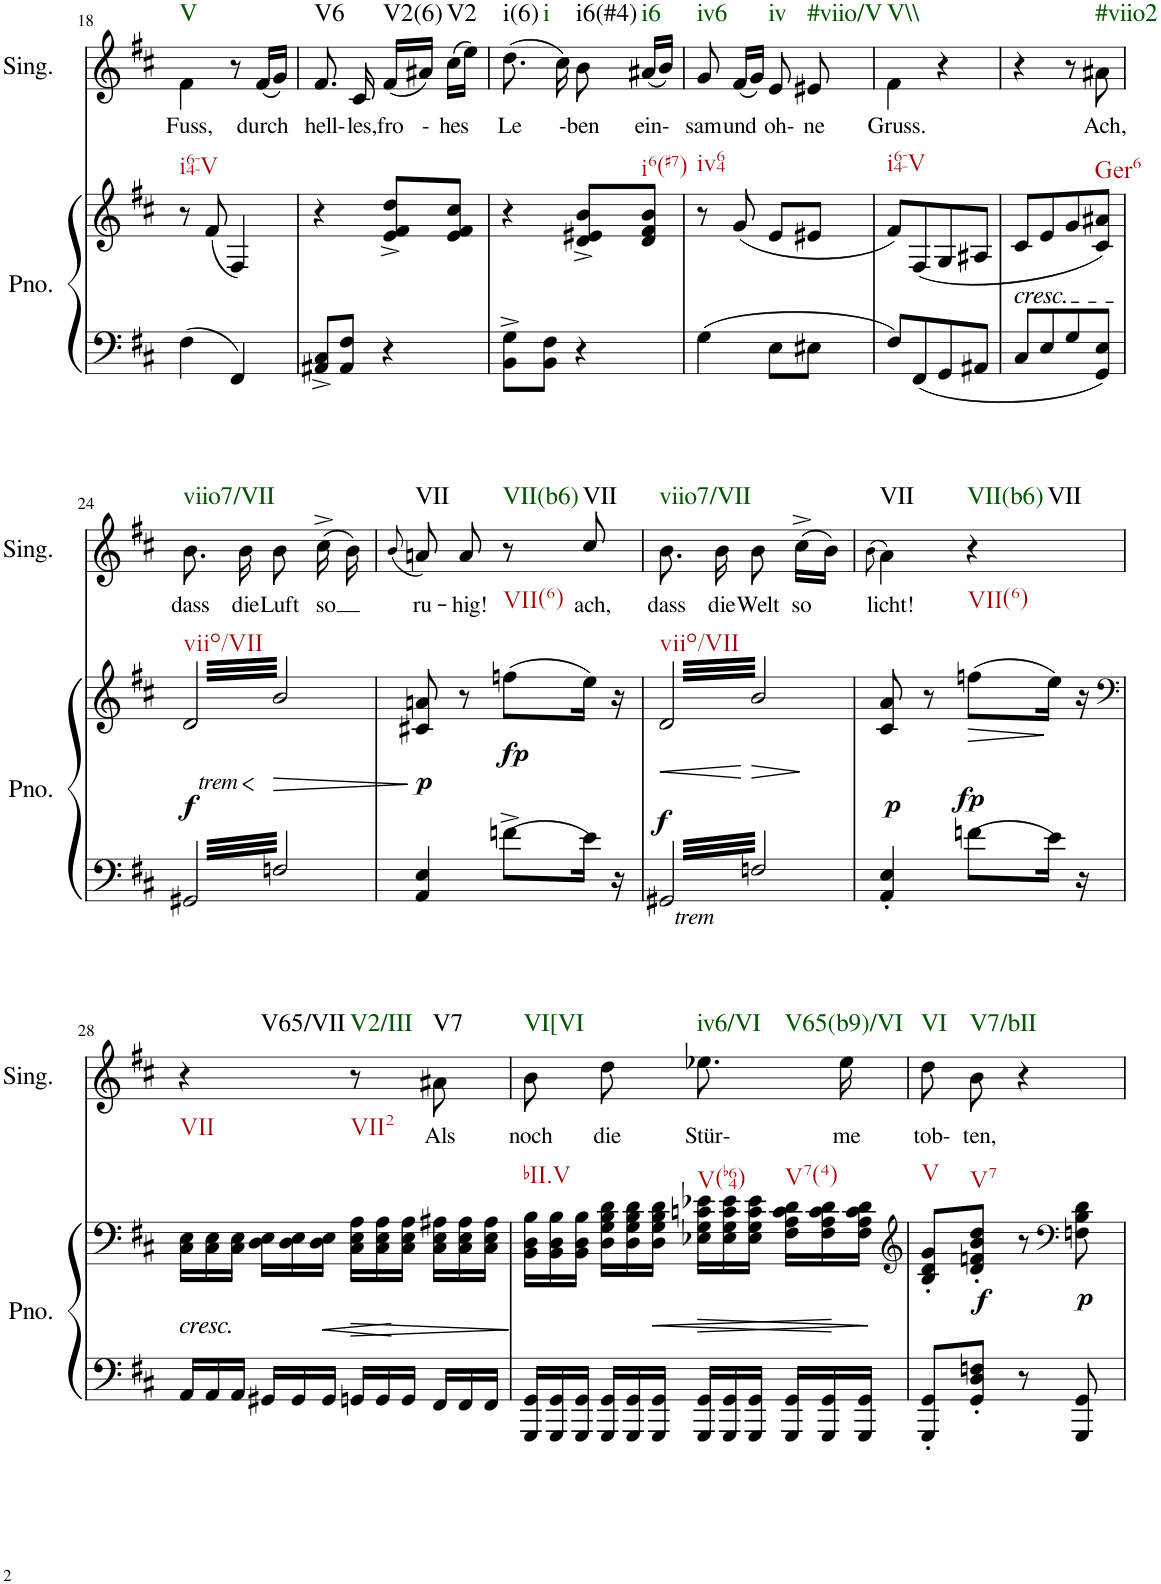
**kern	**kern	**dynam	**kern	**text	**harte
*part2	*part2	*part2	*part1	*part1	*part1
*staff3	*staff2	*staff2/3	*staff1	*staff1	*
*I"Pianoforte	*	*	*I"Singstimme	*	*
*I'Pno.	*	*	*I'Sing.	*	*
!!LO:PB:g=z
*clefF4	*clefG2	*	*clefG2	*	*
*k[f#c#]	*k[f#c#]	*	*k[f#c#]	*	*
*M2/4	*M2/4	*	*M2/4	*	*
=18	=18	=18	=18	=18	=18
!	!	!	!	!LO:LY:b	!LO:H:kt=V
4F#\	8r	.	4f#\	Fuss,	N
.	(8f#/	.	.	.	.
4FF#/	4F#/)	.	8r	.	.
!	!	!	!	!LO:LY:b	!
.	.	.	(16f#/LL	durch	.
.	.	.	16g/JJ)	.	.
=19	=19	=19	=19	=19	=19
!	!	!	!	!LO:LY:b	!LO:H:kt=V6
8AA#X/^ 8C#/^L	4r	.	8.f#/	hell-	N
8AA#/ 8F#/J	.	.	.	.	.
!	!	!	!	!LO:LY:b	!
.	.	.	16c#/	les,	.
!	!	!	!	!LO:LY:b	!LO:H:kt=V2(6)
4r	8e/^ 8f#/^ 8dd/^L	.	(16f#/LL	fro	N
!	!	!	!	!LO:LY:b	!
.	.	.	16a#X/JJ)	-	.
!	!	!	!	!LO:LY:b	!LO:H:kt=V2
.	8e/ 8f#/ 8cc#/J	.	(16cc#\LL	hes	N
.	.	.	16ee\JJ)	.	.
=20	=20	=20	=20	=20	=20
!	!	!	!	!LO:LY:b	!LO:H:n=1:kt=i(6)
!	!	!	!	!	!LO:H:n=2:kt=i
8BB\^ 8G\^L	4r	.	(8.dd\	Le	N N
8BB\ 8F#\J	.	.	.	.	.
!	!	!	!	!LO:LY:b	!
.	.	.	16cc#\)	-	.
!	!	!	!	!LO:LY:b	!LO:H:kt=i6(#4)
4r	8d/^ 8e#X/^ 8b/^L	.	8b\	ben	N
!	!	!	!	!LO:LY:b	!LO:H:kt=i6
.	8d/ 8f#/ 8b/J	.	(16a#X/LL	ein	N
!	!	!	!	!LO:LY:b	!
.	.	.	16b/JJ)	-	.
=21	=21	=21	=21	=21	=21
!	!	!	!	!LO:LY:b	!LO:H:kt=iv6
4G\	8r	.	8g/	sam	N
!	!	!	!	!LO:LY:b	!
.	(8g/	.	(16f#/LL	und	.
.	.	.	16g/JJ)	.	.
!	!	!	!	!LO:LY:b	!LO:H:kt=iv
8E\L	8e/L	.	8e/	oh-	N
!	!	!	!	!LO:LY:b	!LO:H:kt=#viio/V
8E#X\J	8e#X/J	.	8e#X/	ne	N
=22	=22	=22	=22	=22	=22
!	!	!	!	!LO:LY:b	!LO:H:kt=V\\
8F#/L	8f#/L)	.	4f#\	Gruss.	N
8FF#/	(<8F#/	.	.	.	.
8GG/	8G/	.	4r	.	.
8AA#X/J	8A#X/J	.	.	.	.
=23	=23	=23	=23	=23	=23
!	!LO:TX:b:i:t=cresc.	!	!	!	!
8C#/L	8c#/L	.	4r	.	.
8E/	8e/	.	.	.	.
8G/	8g/	.	8r	.	.
!	!	!	!	!LO:LY:b	!LO:H:n=1:kt=Ger6
!	!	!	!	!	!LO:H:n=2:kt=#viio2
8GG/ 8E/J	8c#/ 8a#X/J)	.	8a#X\	Ach,	N N
!!LO:LB:g=z
=24	=24	=24	=24	=24	=24
!	!LO:TX:b:i:t=trem	!	!	!	!
!	!	!LO:HP:b	!	!LO:LY:b	!
!	!	!LO:DY:n=1:a=2	!	!	!LO:H:kt=viio7/VII
*	*tremolo	*	*	*	*
6.GG#X/	64d/LLLL	< f	8.b\	dass	N
.	64b/	.	.	.	.
.	64d/	.	.	.	.
.	64b/	.	.	.	.
.	64d/	.	.	.	.
.	64b/	.	.	.	.
.	64d/	.	.	.	.
.	64b/	.	.	.	.
.	64d/	.	.	.	.
.	64b/	.	.	.	.
.	64d/	.	.	.	.
.	64b/	.	.	.	.
!	!	!	!	!LO:LY:b	!
.	64d/	.	16b\	die	.
.	64b/	.	.	.	.
.	64d/	.	.	.	.
.	64b/	.	.	.	.
!	!	!LO:HP:n=1:b	!	!LO:LY:b	!
6.Fn/	64d/	[ >	8b\	Luft	.
.	64b/	.	.	.	.
.	64d/	.	.	.	.
.	64b/	.	.	.	.
.	64d/	.	.	.	.
.	64b/	.	.	.	.
.	64d/	.	.	.	.
.	64b/	.	.	.	.
!	!	!	!	!LO:LY:b	!
.	64d/	.	(16cc#^\	so	.
.	64b/	.	.	.	.
.	64d/	.	.	.	.
.	64b/	.	.	.	.
.	64d/	.	16b\)	.	.
.	64b/	.	.	.	.
.	64d/	.	.	.	.
.	64b/JJJJ	.	.	.	.
*	*Xtremolo	*	*	*	*
.	.	]	.	.	.
=25	=25	=25	=25	=25	=25
.	.	.	(8qb/	.	.
!	!	!LO:DY:b	!	!LO:LY:b	!LO:H:kt=VII
4AA/ 4E/	8c#X/ 8an/	p	8an/)	ru-	N
.	.	.	.	.	.
.	.	.	.	.	.
.	.	.	.	.	.
.	.	.	.	.	.
.	.	.	.	.	.
.	.	.	.	.	.
.	.	.	.	.	.
!	!	!	!	!LO:LY:b	!
.	8r	.	8a/	-hig!	.
.	.	.	.	.	.
.	.	.	.	.	.
.	.	.	.	.	.
.	.	.	.	.	.
.	.	.	.	.	.
.	.	.	.	.	.
.	.	.	.	.	.
!	!	!LO:DY:b	!	!	!LO:H:kt=VII(b6)
8fn^\L	(8ffn\L	fp	8r	.	N
!	!	!	!	!LO:LY:b	!LO:H:kt=VII
16e\Jk	16ee\Jk)	.	8cc#/	ach,	N
16r	16r	.	.	.	.
=26	=26	=26	=26	=26	=26
!LO:TX:b:i:t=trem	!	!	!	!	!
!	!	!LO:HP:b	!	!LO:LY:b	!
!	!	!LO:DY:n=1:a=2	!	!	!LO:H:kt=viio7/VII
*	*tremolo	*	*	*	*
6.GG#X/	64d/LLLL	< f	8.b\	dass	N
.	64b/	.	.	.	.
.	64d/	.	.	.	.
.	64b/	.	.	.	.
.	64d/	.	.	.	.
.	64b/	.	.	.	.
.	64d/	.	.	.	.
.	64b/	.	.	.	.
.	64d/	.	.	.	.
.	64b/	.	.	.	.
.	64d/	.	.	.	.
.	64b/	.	.	.	.
!	!	!	!	!LO:LY:b	!
.	64d/	.	16b\	die	.
.	64b/	.	.	.	.
.	64d/	.	.	.	.
.	64b/	.	.	.	.
!	!	!LO:HP:n=1:b	!	!LO:LY:b	!
6.Fn/	64d/	[ >	8b\	Welt	.
.	64b/	.	.	.	.
.	64d/	.	.	.	.
.	64b/	.	.	.	.
.	64d/	.	.	.	.
.	64b/	.	.	.	.
.	64d/	.	.	.	.
.	64b/	.	.	.	.
!	!	!	!	!LO:LY:b	!
.	64d/	.	(16cc#^\LL	so	.
.	64b/	.	.	.	.
.	64d/	.	.	.	.
.	64b/	.	.	.	.
.	64d/	.	16b\JJ)	.	.
.	64b/	.	.	.	.
.	64d/	.	.	.	.
.	64b/JJJJ	.	.	.	.
*	*Xtremolo	*	*	*	*
.	.	]	.	.	.
=27	=27	=27	=27	=27	=27
.	.	.	(8qb\	.	.
!	!	!LO:DY:a=2	!	!LO:LY:b	!LO:H:kt=VII
4AA/' 4E/'	8c#/ 8a/	p	4a\)	licht!	N
.	.	.	.	.	.
.	.	.	.	.	.
.	.	.	.	.	.
.	.	.	.	.	.
.	.	.	.	.	.
.	.	.	.	.	.
.	.	.	.	.	.
.	8r	.	.	.	.
.	.	.	.	.	.
.	.	.	.	.	.
.	.	.	.	.	.
.	.	.	.	.	.
.	.	.	.	.	.
.	.	.	.	.	.
.	.	.	.	.	.
!	!	!LO:HP:b	!	!	!
!	!	!LO:DY:n=1:a=2	!	!	!LO:H:n=1:kt=VII(b6)
!	!	!	!	!	!LO:H:n=2:kt=VII
8fn\L	(8ffn\L	> fp	4r	.	N N
16e\Jk	16ee\Jk)	]	.	.	.
16r	16r	.	.	.	.
!!LO:LB:g=z
=28	=28	=28	=28	=28	=28
*	*clefF4	*	*	*	*
!	!LO:TX:b:i:t=cresc.	!	!	!	!LO:H:kt=V65/VII
24AA/LL	24C#\ 24E\LL	.	4r	.	N
24AA/	24C#\ 24E\	.	.	.	.
24AA/JJ	24C#\ 24E\JJ	.	.	.	.
24GG#X/LL	24D\ 24E\LL	.	.	.	.
24GG#/	24D\ 24E\	.	.	.	.
!	!	!LO:HP:b	!	!	!
24GG#/JJ	24D\ 24E\JJ	<	.	.	.
*Xtuplet	*Xtuplet	*	*	*	*
!	!	!LO:HP:n=1:b	!	!	!LO:H:kt=V2/III
24GGn/LL	24C#\ 24E\ 24A\LL	[ >	8r	.	N
24GG/	24C#\ 24E\ 24A\	]	.	.	.
24GG/JJ	24C#\ 24E\ 24A\JJ	.	.	.	.
!	!	!	!	!LO:LY:b	!LO:H:kt=V7
24FF#/LL	24C#\ 24E\ 24A#X\LL	.	8a#X\	Als	N
24FF#/	24C#\ 24E\ 24A#\	.	.	.	.
24FF#/JJ	24C#\ 24E\ 24A#\JJ	.	.	.	.
=29	=29	=29	=29	=29	=29
!	!	!	!	!LO:LY:b	!LO:H:kt=VI[VI
24GGG/ 24GG/LL	24BB\ 24D\ 24B\LL	.	8b\	noch	N
24GGG/ 24GG/	24BB\ 24D\ 24B\	.	.	.	.
24GGG/ 24GG/JJ	24BB\ 24D\ 24B\JJ	.	.	.	.
!	!	!	!	!LO:LY:b	!
24GGG/ 24GG/LL	24D\ 24G\ 24B\ 24d\LL	.	8dd\	die	.
24GGG/ 24GG/	24D\ 24G\ 24B\ 24d\	.	.	.	.
!	!	!LO:HP:b	!	!	!
24GGG/ 24GG/JJ	24D\ 24G\ 24B\ 24d\JJ	<	.	.	.
!	!	!LO:HP:n=1:b	!	!LO:LY:b	!LO:H:n=1:kt=iv6/VI
!	!	!	!	!	!LO:H:n=2:kt=V65(b9)/VI
24GGG/ 24GG/LL	24E-X\ 24G\ 24cn\ 24e-X\LL	[ >	8.ee-X\	Stür-	N N
24GGG/ 24GG/	24E-\ 24G\ 24c\ 24e-\	]	.	.	.
24GGG/ 24GG/JJ	24E-\ 24G\ 24c\ 24e-\JJ	.	.	.	.
24GGG/ 24GG/LL	24F#\ 24A\ 24c\ 24d\LL	.	.	.	.
24GGG/ 24GG/	24F#\ 24A\ 24c\ 24d\	.	.	.	.
!	!	!	!	!LO:LY:b	!
.	.	.	16ee-\	me	.
24GGG/ 24GG/JJ	24F#\ 24A\ 24c\ 24d\JJ	.	.	.	.
=30	=30	=30	=30	=30	=30
*	*clefG2	*	*	*	*
!	!	!	!	!LO:LY:b	!LO:H:kt=VI
8GGG/' 8GG/'L	8B/' 8d/' 8g/'L	.	8dd\	tob-	N
!	!	!LO:DY:a=2	!	!LO:LY:b	!LO:H:kt=V7/bII
8GG/' 8D/' 8Fn/'J	8d/' 8fn/' 8b/' 8dd/'J	f	8b\	ten,	N
8r	8r	.	4r	.	.
*	*clefF4	*	*	*	*
!	!	!LO:DY:a=2	!	!	!
8GGG/ 8GG/	8Fn\ 8B\ 8d\	p	.	.	.
=	=	=	=	=	=
*-	*-	*-	*-	*-	*-
